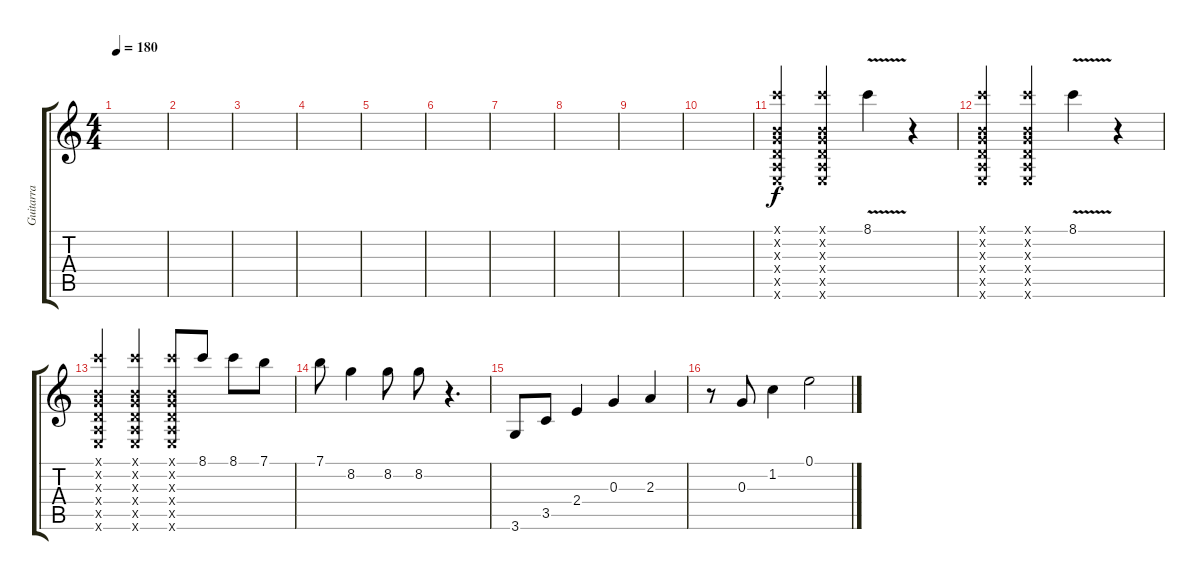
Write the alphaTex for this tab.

\track ("Guitarra" "Guitarra") {instrument overdrivenguitar}
\staff {score tabs}
\tuning (E4 B3 G3 D3 A2 E2) {hide}
\ts (4 4)
\tempo 180
\clef g2
\ks c
|
|
|
|
|
|
|
|
|
|
(8.1{x} 0.2{x} 0.3{x} 0.4{x} 0.5{x} 0.6{x}).4 (8.1{x} 0.2{x} 0.3{x} 0.4{x} 0.5{x} 0.6{x}).4 8.1{v}.4 r.4 |
(8.1{x} 0.2{x} 0.3{x} 0.4{x} 0.5{x} 0.6{x}).4 (8.1{x} 0.2{x} 0.3{x} 0.4{x} 0.5{x} 0.6{x}).4 8.1{v}.4 r.4 |
(8.1{x} 0.2{x} 0.3{x} 0.4{x} 0.5{x} 0.6{x}).4 (8.1{x} 0.2{x} 0.3{x} 0.4{x} 0.5{x} 0.6{x}).4 (8.1{x} 0.2{x} 0.3{x} 0.4{x} 0.5{x} 0.6{x}).8 8.1.8 8.1.8 7.1.8 |
7.1.8 8.2.4 8.2.8 8.2.8 r.4{d} |
3.6.8 3.5.8 2.4.4 0.3.4 2.3.4 |
r.8 0.3.8 1.2.4 0.1.2
